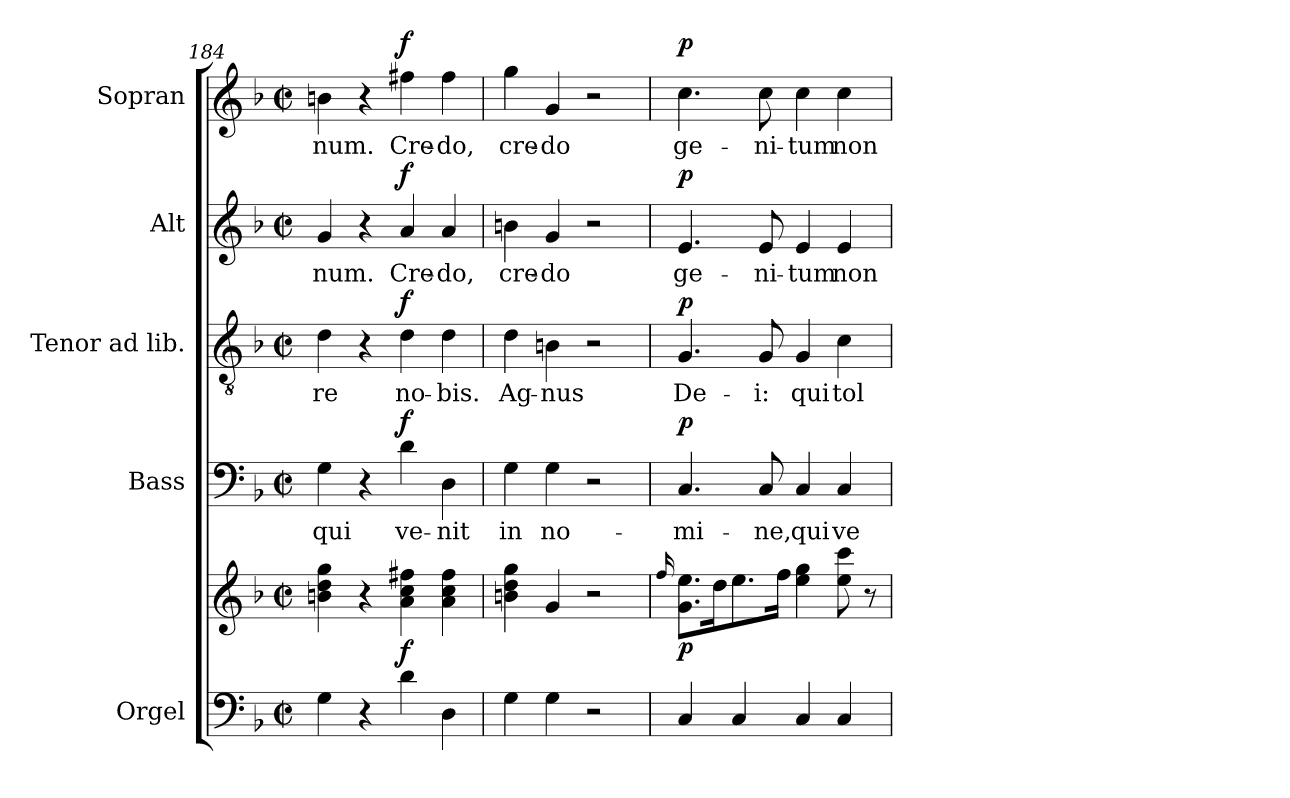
**kern	**kern	**dynam	**kern	**text	**dynam	**kern	**text	**dynam	**kern	**text	**dynam	**kern	**text	**dynam
*part5	*part5	*part5	*part4	*part4	*part4	*part3	*part3	*part3	*part2	*part2	*part2	*part1	*part1	*part1
*staff6	*staff5	*staff5/6	*staff4	*staff4	*staff4	*staff3	*staff3	*staff3	*staff2	*staff2	*staff2	*staff1	*staff1	*staff1
*I"Orgel	*	*	*I"Bass	*	*	*I"Tenor ad lib.	*	*	*I"Alt	*	*	*I"Sopran	*	*
*I'Org.	*	*	*I'B	*	*	*I'T	*	*	*I'A	*	*	*I'S	*	*
*clefF4	*clefG2	*	*clefF4	*	*	*clefGv2	*	*	*clefG2	*	*	*clefG2	*	*
*k[b-]	*k[b-]	*	*k[b-]	*	*	*k[b-]	*	*	*k[b-]	*	*	*k[b-]	*	*
*F:	*F:	*	*F:	*	*	*F:	*	*	*F:	*	*	*F:	*	*
*M2/2	*M2/2	*	*M2/2	*	*	*M2/2	*	*	*M2/2	*	*	*M2/2	*	*
*met(c|)	*met(c|)	*	*met(c|)	*	*	*met(c|)	*	*	*met(c|)	*	*	*met(c|)	*	*
=184	=184	=184	=184	=184	=184	=184	=184	=184	=184	=184	=184	=184	=184	=184
!	!	!	!	!LO:LY:b	!	!	!LO:LY:b	!	!	!LO:LY:b	!	!	!LO:LY:b	!
4G\	4bn\ 4dd\ 4gg\	.	4G\	qui	.	4d\	-re	.	4g/	-num.	.	4bn\	-num.	.
4r	4r	.	4r	.	.	4r	.	.	4r	.	.	4r	.	.
!	!	!LO:DY:b	!	!LO:LY:b	!LO:DY:a	!	!LO:LY:b	!LO:DY:a	!	!LO:LY:b	!LO:DY:a	!	!LO:LY:b	!LO:DY:a
4d\	4a\ 4cc\ 4ff#X\	f	4d\	ve-	f	4d\	no-	f	4a/	Cre-	f	4ff#X\	Cre-	f
!	!	!	!	!LO:LY:b	!	!	!LO:LY:b	!	!	!LO:LY:b	!	!	!LO:LY:b	!
4D\	4a\ 4cc\ 4ff#\	.	4D\	-nit	.	4d\	-bis.	.	4a/	-do,	.	4ff#\	-do,	.
=185	=185	=185	=185	=185	=185	=185	=185	=185	=185	=185	=185	=185	=185	=185
!	!	!	!	!LO:LY:b	!	!	!LO:LY:b	!	!	!LO:LY:b	!	!	!LO:LY:b	!
4G\	4bn\ 4dd\ 4gg\	.	4G\	in	.	4d\	Ag-	.	4bn\	cre-	.	4gg\	cre-	.
!	!	!	!	!LO:LY:b	!	!	!LO:LY:b	!	!	!LO:LY:b	!	!	!LO:LY:b	!
4G\	4g/	.	4G\	no-	.	4Bn\	-nus	.	4g/	-do	.	4g/	-do	.
2r	2r	.	2r	.	.	2r	.	.	2r	.	.	2r	.	.
!!LO:PB:g=z
=186	=186	=186	=186	=186	=186	=186	=186	=186	=186	=186	=186	=186	=186	=186
.	16qqff/	.	.	.	.	.	.	.	.	.	.	.	.	.
!	!	!LO:DY:b	!	!LO:LY:b	!LO:DY:a	!	!LO:LY:b	!LO:DY:a	!	!LO:LY:b	!LO:DY:a	!	!LO:LY:b	!LO:DY:a
4C/	8.g\ 8.ee\L	p	4.C/	-mi-	p	4.G/	De-	p	4.e/	ge-	p	4.cc\	ge-	p
.	16dd\k	.	.	.	.	.	.	.	.	.	.	.	.	.
4C/	8.ee\	.	.	.	.	.	.	.	.	.	.	.	.	.
!	!	!	!	!LO:LY:b	!	!	!LO:LY:b	!	!	!LO:LY:b	!	!	!LO:LY:b	!
.	.	.	8C/	-ne,	.	8G/	-i:	.	8e/	-ni-	.	8cc\	-ni-	.
.	16ff\Jk	.	.	.	.	.	.	.	.	.	.	.	.	.
!	!	!	!	!LO:LY:b	!	!	!LO:LY:b	!	!	!LO:LY:b	!	!	!LO:LY:b	!
4C/	4ee\ 4gg\	.	4C/	qui	.	4G/	qui	.	4e/	-tum	.	4cc\	-tum	.
!	!	!	!	!LO:LY:b	!	!	!LO:LY:b	!	!	!LO:LY:b	!	!	!LO:LY:b	!
4C/	8ee\ 8ccc\	.	4C/	ve-	.	4c\	tol-	.	4e/	non	.	4cc\	non	.
.	8r	.	.	.	.	.	.	.	.	.	.	.	.	.
=	=	=	=	=	=	=	=	=	=	=	=	=	=	=
*-	*-	*-	*-	*-	*-	*-	*-	*-	*-	*-	*-	*-	*-	*-
